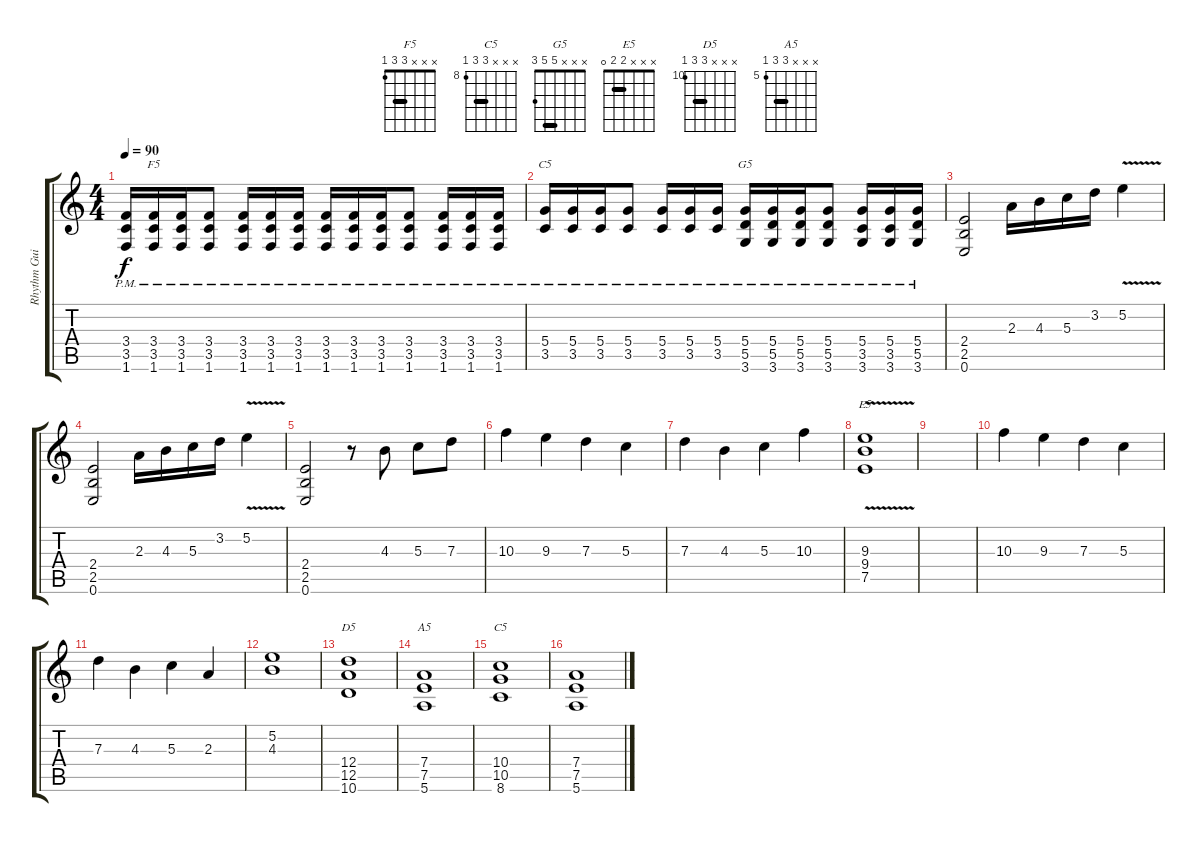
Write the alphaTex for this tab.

\track ("Rhythm Guitar" "Rhythm Gui") {instrument distortionguitar}
\staff {score tabs}
\tuning (E4 B3 G3 D3 A2 E2) {hide}
\chord ("F5" x x x 3 3 1) {barre 3}
\chord ("C5" x x 5 5 3 x) {firstfret 3 barre 5}
\chord ("G5" x x x 5 5 3) {barre 5}
\chord ("E5" x x x 2 2 0) {barre 2}
\chord ("D5" x x x 12 12 10) {firstfret 10 barre 12}
\chord ("A5" x x x 7 7 5) {firstfret 5 barre 7}
\chord ("C5" x x x 10 10 8) {firstfret 8 barre 10}
\ts (4 4)
\tempo 90
\clef g2
\ks c
(3.4{pm} 3.5{pm} 1.6{pm}).16{dy f} (3.4{pm} 3.5{pm} 1.6{pm}).16{ch "F5"} (3.4{pm} 3.5{pm} 1.6{pm}).16 (3.4{pm} 3.5{pm} 1.6{pm}).8 (3.4{pm} 3.5{pm} 1.6{pm}).16 (3.4{pm} 3.5{pm} 1.6{pm}).16 (3.4{pm} 3.5{pm} 1.6{pm}).16 (3.4{pm} 3.5{pm} 1.6{pm}).16 (3.4{pm} 3.5{pm} 1.6{pm}).16 (3.4{pm} 3.5{pm} 1.6{pm}).16 (3.4{pm} 3.5{pm} 1.6{pm}).8 (3.4{pm} 3.5{pm} 1.6{pm}).16 (3.4{pm} 3.5{pm} 1.6{pm}).16 (3.4{pm} 3.5{pm} 1.6{pm}).16 |
(5.4{pm} 3.5{pm}).16{ch "C5"} (5.4{pm} 3.5{pm}).16 (5.4{pm} 3.5{pm}).16 (5.4{pm} 3.5{pm}).8 (5.4{pm} 3.5{pm}).16 (5.4{pm} 3.5{pm}).16 (5.4{pm} 3.5{pm}).16 (5.4{pm} 5.5{pm} 3.6{pm}).16{ch "G5"} (5.4{pm} 5.5{pm} 3.6{pm}).16 (5.4{pm} 5.5{pm} 3.6{pm}).16 (5.4{pm} 5.5{pm} 3.6{pm}).8 (5.4{pm} 3.5{pm} 3.6).16 (5.4{pm} 3.5{pm} 3.6).16 (5.4{pm} 5.5{pm} 3.6{pm}).16 |
(2.4 2.5 0.6).2 2.3.16 4.3.16 5.3.16 3.2.16 5.2{v}.4 |
(2.4 2.5 0.6).2 2.3.16 4.3.16 5.3.16 3.2.16 5.2{v}.4 |
(2.4 2.5 0.6).2 r.8 4.3.8 5.3.8 7.3.8 |
10.3.4 9.3.4 7.3.4 5.3.4 |
7.3.4 4.3.4 5.3.4 10.3.4 |
(9.3 9.4{v} 7.5).1{ch "E5"} |
|
10.3.4 9.3.4 7.3.4 5.3.4 |
7.3.4 4.3.4 5.3.4 2.3.4 |
(5.2 4.3).1 |
(12.4 12.5 10.6).1{ch "D5"} |
(7.4 7.5 5.6).1{ch "A5"} |
(10.4 10.5 8.6).1{ch "C5"} |
(7.4 7.5 5.6).1
